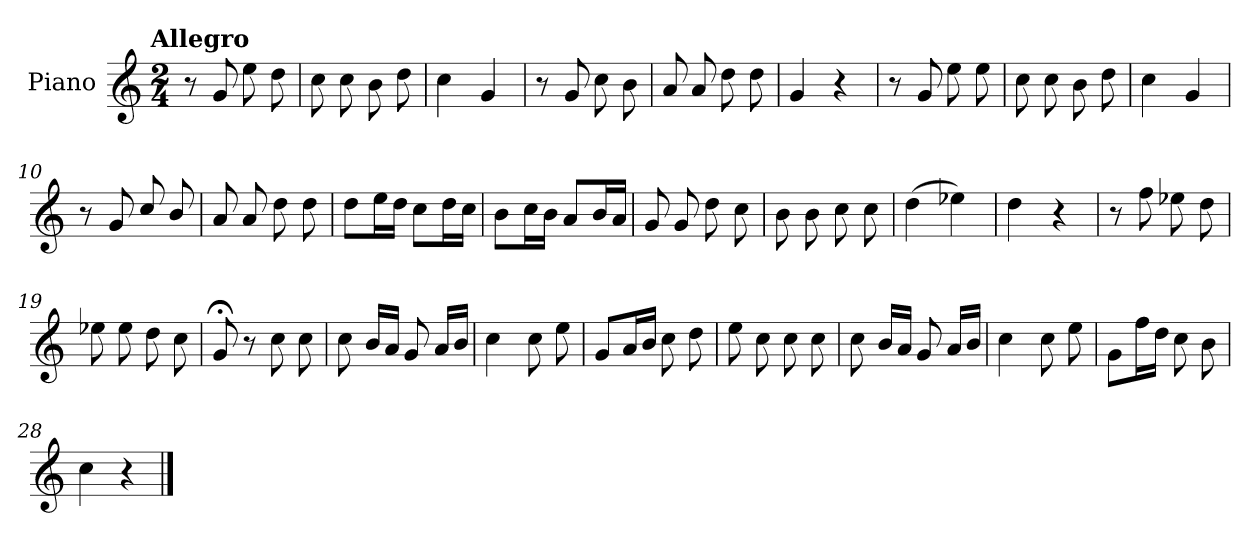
**kern
*part1
*staff1
*I"Piano
*I'Pno.
*clefG2
*k[]
!!LO:TX:omd:t=Allegro
*M2/4
*MM144
=1
8r
8g/
8ee\
8dd\
=2
8cc\
8cc\
8b\
8dd\
=3
4cc\
4g/
=4
8r
8g/
8cc\
8b\
=5
8a/
8a/
8dd\
8dd\
!!LO:LB:g=z
=6
4g/
4r
=7
8r
8g/
8ee\
8ee\
=8
8cc\
8cc\
8b\
8dd\
=9
4cc\
4g/
=10
8r
8g/
8cc/
8b/
=11
8a/
8a/
8dd\
8dd\
=12
8dd\L
16ee\L
16dd\JJ
8cc\L
16dd\L
16cc\JJ
!!LO:LB:g=z
=13
8b\L
16cc\L
16b\JJ
8a/L
16b/L
16a/JJ
=14
8g/
8g/
8dd\
8cc\
=15
8b\
8b\
8cc\
8cc\
=16
(>4dd\
4ee-X\)
=17
4dd\
4r
=18
8r
8ff\
8ee-X\
8dd\
!!LO:LB:g=z
=19
8ee-X\
8ee-\
8dd\
8cc\
=20
8g;</
8r
8cc\
8cc\
=21
8cc\
16b/LL
16a/JJ
8g/
16a/LL
16b/JJ
=22
4cc\
8cc\
8ee\
=23
8g/L
16a/L
16b/JJ
8cc\
8dd\
!!LO:LB:g=z
=24
8ee\
8cc\
8cc\
8cc\
=25
8cc\
16b/LL
16a/JJ
8g/
16a/LL
16b/JJ
=26
4cc\
8cc\
8ee\
=27
8g\L
16ff\L
16dd\JJ
8cc\
8b\
=28
4cc\
4r
==
*-
